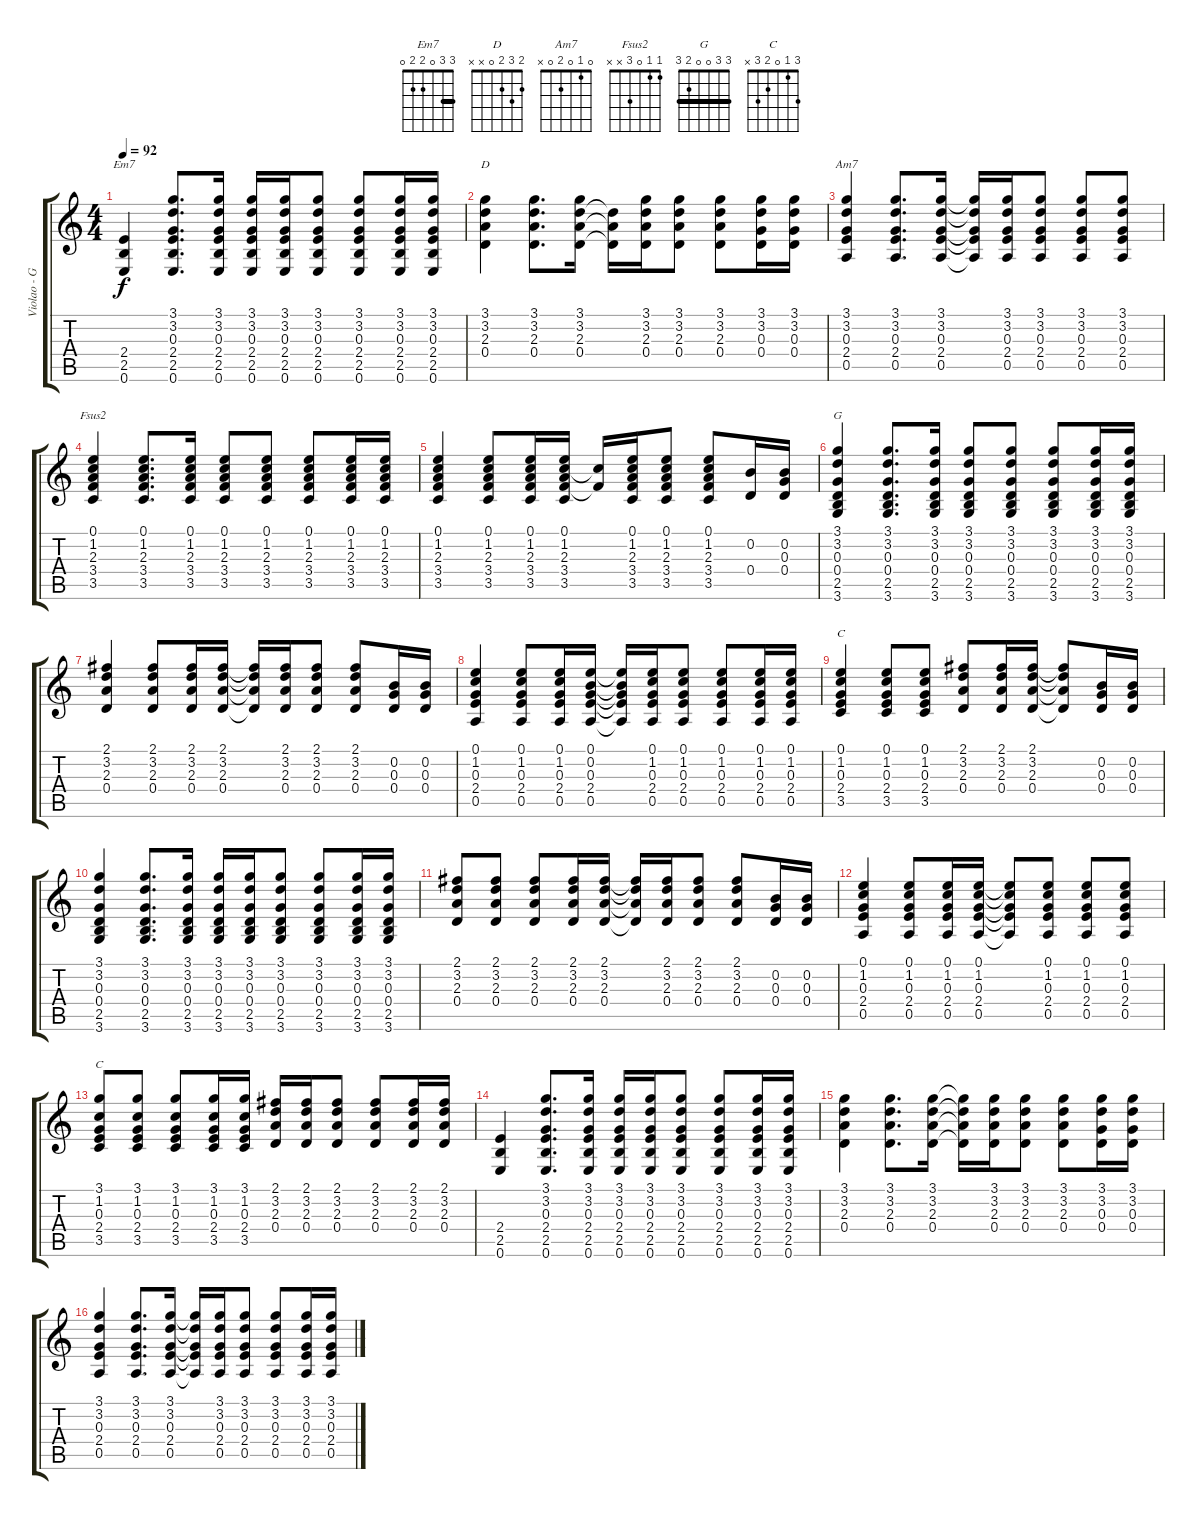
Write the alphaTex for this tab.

\track ("Violao - Guitar" "Violao - G") {instrument acousticguitarsteel}
\staff {score tabs}
\tuning (E4 B3 G3 D3 A2 E2) {hide}
\chord ("Em7" 3 3 0 2 2 0) {barre 3}
\chord ("D" 2 3 2 0 x x)
\chord ("Am7" 0 1 0 2 0 x)
\chord ("Fsus2" 1 1 0 3 x x)
\chord ("G" 3 3 0 0 2 3) {barre 3}
\chord ("C" 0 1 0 2 3 x)
\chord ("C" 3 1 0 2 3 x)
\ts (4 4)
\tempo 92
\clef g2
\ks c
(2.4 2.5 0.6).4{ch "Em7" dy f} (3.1 3.2 0.3 2.4 2.5 0.6).8{d} (3.1 3.2 0.3 2.4 2.5 0.6).16 (3.1 3.2 0.3 2.4 2.5 0.6).16 (3.1 3.2 0.3 2.4 2.5 0.6).16 (3.1 3.2 0.3 2.4 2.5 0.6).8 (3.1 3.2 0.3 2.4 2.5 0.6).8 (3.1 3.2 0.3 2.4 2.5 0.6).16 (3.1 3.2 0.3 2.4 2.5 0.6).16 |
(3.1 3.2 2.3 0.4).4{ch "D"} (3.1 3.2 2.3 0.4).8{d} (3.1 3.2 2.3 0.4).16 (3.2{t} 2.3{t} 0.4{t}).16 (3.1 3.2 2.3 0.4).16 (3.1 3.2 2.3 0.4).8 (3.1 3.2 2.3 0.4).8 (3.1 3.2 0.3 0.4).16 (3.1 3.2 0.3 0.4).16 |
(3.1 3.2 0.3 2.4 0.5).4{ch "Am7"} (3.1 3.2 0.3 2.4 0.5).8{d} (3.1 3.2 0.3 2.4 0.5).16 (3.1{t} 3.2{t} 0.3{t} 2.4{t} 0.5{t}).16 (3.1 3.2 0.3 2.4 0.5).16 (3.1 3.2 0.3 2.4 0.5).8 (3.1 3.2 0.3 2.4 0.5).8 (3.1 3.2 0.3 2.4 0.5).8 |
(0.1 1.2 2.3 3.4 3.5).4{ch "Fsus2"} (0.1 1.2 2.3 3.4 3.5).8{d} (0.1 1.2 2.3 3.4 3.5).16 (0.1 1.2 2.3 3.4 3.5).8 (0.1 1.2 2.3 3.4 3.5).8 (0.1 1.2 2.3 3.4 3.5).8 (0.1 1.2 2.3 3.4 3.5).16 (0.1 1.2 2.3 3.4 3.5).16 |
(0.1 1.2 2.3 3.4 3.5).4 (0.1 1.2 2.3 3.4 3.5).8 (0.1 1.2 2.3 3.4 3.5).16 (0.1 1.2 2.3 3.4 3.5).16 (1.2{t} 3.4{t}).16 (0.1 1.2 2.3 3.4 3.5).16 (0.1 1.2 2.3 3.4 3.5).8 (0.1 1.2 2.3 3.4 3.5).8 (0.2 0.4).16 (0.2 0.3 0.4).16 |
(3.1 3.2 0.3 0.4 2.5 3.6).4{ch "G"} (3.1 3.2 0.3 0.4 2.5 3.6).8{d} (3.1 3.2 0.3 0.4 2.5 3.6).16 (3.1 3.2 0.3 0.4 2.5 3.6).8 (3.1 3.2 0.3 0.4 2.5 3.6).8 (3.1 3.2 0.3 0.4 2.5 3.6).8 (3.1 3.2 0.3 0.4 2.5 3.6).16 (3.1 3.2 0.3 0.4 2.5 3.6).16 |
(2.1 3.2 2.3 0.4).4 (2.1 3.2 2.3 0.4).8 (2.1 3.2 2.3 0.4).16 (2.1 3.2 2.3 0.4).16 (2.1{t} 3.2{t} 2.3{t} 0.4{t}).16 (2.1 3.2 2.3 0.4).16 (2.1 3.2 2.3 0.4).8 (2.1 3.2 2.3 0.4).8 (0.2 0.3 0.4).16 (0.2 0.3 0.4).16 |
(0.1 1.2 0.3 2.4 0.5).4 (0.1 1.2 0.3 2.4 0.5).8 (0.1 1.2 0.3 2.4 0.5).16 (0.1 0.2 0.3 2.4 0.5).16 (0.1{t} 0.2{t} 0.3{t} 2.4{t} 0.5{t}).16 (0.1 1.2 0.3 2.4 0.5).16 (0.1 1.2 0.3 2.4 0.5).8 (0.1 1.2 0.3 2.4 0.5).8 (0.1 1.2 0.3 2.4 0.5).16 (0.1 1.2 0.3 2.4 0.5).16 |
(0.1 1.2 0.3 2.4 3.5).4{ch "C"} (0.1 1.2 0.3 2.4 3.5).8 (0.1 1.2 0.3 2.4 3.5).8 (2.1 3.2 2.3 0.4).8 (2.1 3.2 2.3 0.4).16 (2.1 3.2 2.3 0.4).16 (2.1{t} 3.2{t} 2.3{t} 0.4{t}).8 (0.2 0.3 0.4).16 (0.2 0.3 0.4).16 |
(3.1 3.2 0.3 0.4 2.5 3.6).4 (3.1 3.2 0.3 0.4 2.5 3.6).8{d} (3.1 3.2 0.3 0.4 2.5 3.6).16 (3.1 3.2 0.3 0.4 2.5 3.6).16 (3.1 3.2 0.3 0.4 2.5 3.6).16 (3.1 3.2 0.3 0.4 2.5 3.6).8 (3.1 3.2 0.3 0.4 2.5 3.6).8 (3.1 3.2 0.3 0.4 2.5 3.6).16 (3.1 3.2 0.3 0.4 2.5 3.6).16 |
(2.1 3.2 2.3 0.4).8 (2.1 3.2 2.3 0.4).8 (2.1 3.2 2.3 0.4).8 (2.1 3.2 2.3 0.4).16 (2.1 3.2 2.3 0.4).16 (2.1{t} 3.2{t} 2.3{t} 0.4{t}).16 (2.1 3.2 2.3 0.4).16 (2.1 3.2 2.3 0.4).8 (2.1 3.2 2.3 0.4).8 (0.2 0.3 0.4).16 (0.2 0.3 0.4).16 |
(0.1 1.2 0.3 2.4 0.5).4 (0.1 1.2 0.3 2.4 0.5).8 (0.1 1.2 0.3 2.4 0.5).16 (0.1 1.2 0.3 2.4 0.5).16 (0.1{t} 1.2{t} 0.3{t} 2.4{t} 0.5{t}).8 (0.1 1.2 0.3 2.4 0.5).8 (0.1 1.2 0.3 2.4 0.5).8 (0.1 1.2 0.3 2.4 0.5).8 |
(3.1 1.2 0.3 2.4 3.5).8{ch "C"} (3.1 1.2 0.3 2.4 3.5).8 (3.1 1.2 0.3 2.4 3.5).8 (3.1 1.2 0.3 2.4 3.5).16 (3.1 1.2 0.3 2.4 3.5).16 (2.1 3.2 2.3 0.4).16 (2.1 3.2 2.3 0.4).16 (2.1 3.2 2.3 0.4).8 (2.1 3.2 2.3 0.4).8 (2.1 3.2 2.3 0.4).16 (2.1 3.2 2.3 0.4).16 |
(2.4 2.5 0.6).4 (3.1 3.2 0.3 2.4 2.5 0.6).8{d} (3.1 3.2 0.3 2.4 2.5 0.6).16 (3.1 3.2 0.3 2.4 2.5 0.6).16 (3.1 3.2 0.3 2.4 2.5 0.6).16 (3.1 3.2 0.3 2.4 2.5 0.6).8 (3.1 3.2 0.3 2.4 2.5 0.6).8 (3.1 3.2 0.3 2.4 2.5 0.6).16 (3.1 3.2 0.3 2.4 2.5 0.6).16 |
(3.1 3.2 2.3 0.4).4 (3.1 3.2 2.3 0.4).8{d} (3.1 3.2 2.3 0.4).16 (3.1{t} 3.2{t} 2.3{t} 0.4{t}).16 (3.1 3.2 2.3 0.4).16 (3.1 3.2 2.3 0.4).8 (3.1 3.2 2.3 0.4).8 (3.1 3.2 0.3 0.4).16 (3.1 3.2 0.3 0.4).16 |
(3.1 3.2 0.3 2.4 0.5).4 (3.1 3.2 0.3 2.4 0.5).8{d} (3.1 3.2 0.3 2.4 0.5).16 (3.1{t} 3.2{t} 0.3{t} 2.4{t} 0.5{t}).16 (3.1 3.2 0.3 2.4 0.5).16 (3.1 3.2 0.3 2.4 0.5).8 (3.1 3.2 0.3 2.4 0.5).8 (3.1 3.2 0.3 2.4 0.5).16 (3.1 3.2 0.3 2.4 0.5).16
